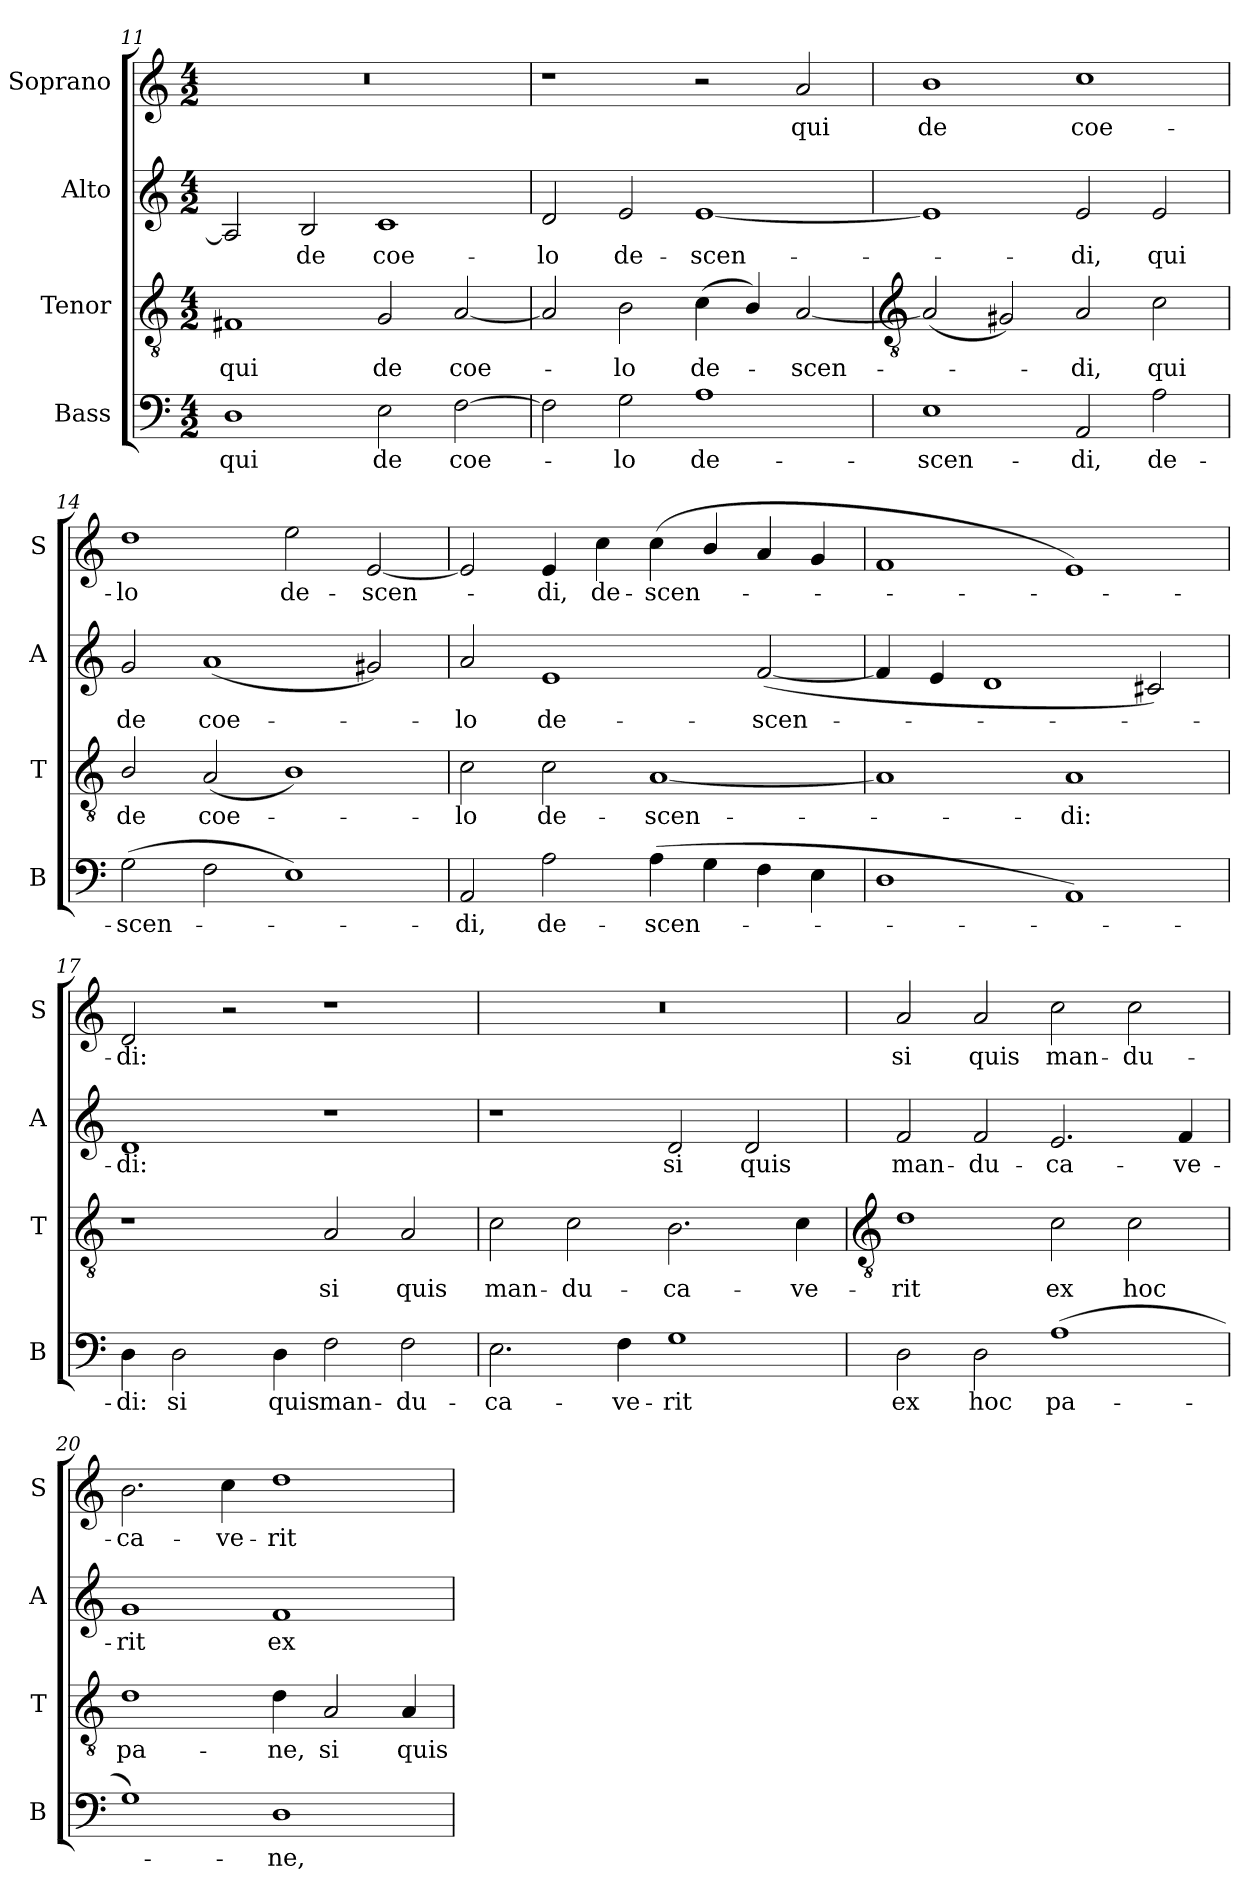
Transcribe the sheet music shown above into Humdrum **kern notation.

**kern	**text	**kern	**text	**kern	**text	**kern	**text
*part4	*part4	*part3	*part3	*part2	*part2	*part1	*part1
*staff4	*staff4	*staff3	*staff3	*staff2	*staff2	*staff1	*staff1
*I"Bass	*	*I"Tenor	*	*I"Alto	*	*I"Soprano	*
*I'B	*	*I'T	*	*I'A	*	*I'S	*
*clefF4	*	*clefGv2	*	*clefG2	*	*clefG2	*
*k[]	*	*k[]	*	*k[]	*	*k[]	*
*C:	*	*C:	*	*C:	*	*C:	*
*M4/2	*	*M4/2	*	*M4/2	*	*M4/2	*
=11	=11	=11	=11	=11	=11	=11	=11
!	!LO:LY:b	!	!LO:LY:b	!	!	!	!
1D	qui	1F#X	qui	2A]	.	0r	.
!	!	!	!	!	!LO:LY:b	!	!
.	.	.	.	2B	de	.	.
!	!LO:LY:b	!	!LO:LY:b	!	!LO:LY:b	!	!
2E	de	2G	de	1c	coe-	.	.
!	!LO:LY:b	!	!LO:LY:b	!	!	!	!
[2F	coe-	[2A	coe-	.	.	.	.
=12	=12	=12	=12	=12	=12	=12	=12
!	!	!	!	!	!LO:LY:b	!	!
2F]	.	2A]	.	2d	-lo	1r	.
!	!LO:LY:b	!	!LO:LY:b	!	!LO:LY:b	!	!
2G	lo	2B	lo	2e	de-	.	.
!	!LO:LY:b	!	!LO:LY:b	!	!LO:LY:b	!	!
1A	de-	(<4c	de-	[1e	-scen-	2r	.
.	.	4B/)	.	.	.	.	.
!	!	!	!LO:LY:b	!	!	!	!LO:LY:b
.	.	[2A	scen-	.	.	2a	qui
!!LO:LB:g=z
=13	=13	=13	=13	=13	=13	=13	=13
*	*	*clefGv2	*	*	*	*	*
!	!LO:LY:b	!	!	!	!	!	!LO:LY:b
1E	-scen-	(<2A]	.	1e]	.	1b	de
.	.	2G#X)	.	.	.	.	.
!	!LO:LY:b	!	!LO:LY:b	!	!LO:LY:b	!	!LO:LY:b
2AA	-di,	2A	di,	2e	di,	1cc	coe-
!	!LO:LY:b	!	!LO:LY:b	!	!LO:LY:b	!	!
2A	de-	2c	qui	2e	qui	.	.
=14	=14	=14	=14	=14	=14	=14	=14
!	!LO:LY:b	!	!LO:LY:b	!	!LO:LY:b	!	!LO:LY:b
(>2G	-scen-	2B/	de	2g	de	1dd	-lo
!	!	!	!LO:LY:b	!	!LO:LY:b	!	!
2F	.	(<2A	coe-	(<1a	coe-	.	.
!	!	!	!	!	!	!	!LO:LY:b
1E)	.	1B/)	.	.	.	2ee	de-
!	!	!	!	!	!	!	!LO:LY:b
.	.	.	.	2g#X)	.	[2e	-scen-
=15	=15	=15	=15	=15	=15	=15	=15
!	!LO:LY:b	!	!LO:LY:b	!	!LO:LY:b	!	!
2AA	di,	2c	lo	2a	lo	2e]	.
!	!LO:LY:b	!	!LO:LY:b	!	!LO:LY:b	!	!LO:LY:b
2A	de-	2c	de-	1e	de-	4e	di,
!	!	!	!	!	!	!	!LO:LY:b
.	.	.	.	.	.	4cc	de-
!	!LO:LY:b	!	!LO:LY:b	!	!	!	!LO:LY:b
(>4A	-scen-	[1A	-scen-	.	.	(<4cc	-scen-
4G	.	.	.	.	.	4b/	.
!	!	!	!	!	!LO:LY:b	!	!
4F	.	.	.	(<[2f	-scen-	4a	.
4E	.	.	.	.	.	4g	.
=16	=16	=16	=16	=16	=16	=16	=16
1D	.	1A]	.	4f]	.	1f	.
.	.	.	.	4e	.	.	.
.	.	.	.	1d	.	.	.
!	!	!	!LO:LY:b	!	!	!	!
1AA)	.	1A	di:	.	.	1e)	.
.	.	.	.	2c#X)	.	.	.
=17	=17	=17	=17	=17	=17	=17	=17
!	!LO:LY:b	!	!	!	!LO:LY:b	!	!LO:LY:b
4D	di:	1r	.	1d	di:	2d	di:
!	!LO:LY:b	!	!	!	!	!	!
2D	si	.	.	.	.	.	.
.	.	.	.	.	.	2r	.
!	!LO:LY:b	!	!	!	!	!	!
4D	quis	.	.	.	.	.	.
!	!LO:LY:b	!	!LO:LY:b	!	!	!	!
2F	man-	2A	si	1r	.	1r	.
!	!LO:LY:b	!	!LO:LY:b	!	!	!	!
2F	-du-	2A	quis	.	.	.	.
=18	=18	=18	=18	=18	=18	=18	=18
!	!LO:LY:b	!	!LO:LY:b	!	!	!	!
2.E	-ca-	2c	man-	1r	.	0r	.
!	!	!	!LO:LY:b	!	!	!	!
.	.	2c	-du-	.	.	.	.
!	!LO:LY:b	!	!	!	!	!	!
4F	-ve-	.	.	.	.	.	.
!	!LO:LY:b	!	!LO:LY:b	!	!LO:LY:b	!	!
1G	-rit	2.B	-ca-	2d	si	.	.
!	!	!	!	!	!LO:LY:b	!	!
.	.	.	.	2d	quis	.	.
!	!	!	!LO:LY:b	!	!	!	!
.	.	4c	-ve-	.	.	.	.
!!LO:LB:g=z
=19	=19	=19	=19	=19	=19	=19	=19
*	*	*clefGv2	*	*	*	*	*
!	!LO:LY:b	!	!LO:LY:b	!	!LO:LY:b	!	!LO:LY:b
2D	ex	1d	-rit	2f	man-	2a	si
!	!LO:LY:b	!	!	!	!LO:LY:b	!	!LO:LY:b
2D	hoc	.	.	2f	-du-	2a	quis
!	!LO:LY:b	!	!LO:LY:b	!	!LO:LY:b	!	!LO:LY:b
(>1A	pa-	2c	ex	2.e	-ca-	2cc	man-
!	!	!	!LO:LY:b	!	!	!	!LO:LY:b
.	.	2c	hoc	.	.	2cc	-du-
!	!	!	!	!	!LO:LY:b	!	!
.	.	.	.	4f	-ve-	.	.
=20	=20	=20	=20	=20	=20	=20	=20
!	!	!	!LO:LY:b	!	!LO:LY:b	!	!LO:LY:b
1G)	.	1d	pa-	1g	-rit	2.b	-ca-
!	!	!	!	!	!	!	!LO:LY:b
.	.	.	.	.	.	4cc	-ve-
!	!LO:LY:b	!	!LO:LY:b	!	!LO:LY:b	!	!LO:LY:b
1D	ne,	4d	-ne,	1f	ex	1dd	-rit
!	!	!	!LO:LY:b	!	!	!	!
.	.	2A	si	.	.	.	.
!	!	!	!LO:LY:b	!	!	!	!
.	.	4A	quis	.	.	.	.
=	=	=	=	=	=	=	=
*-	*-	*-	*-	*-	*-	*-	*-
